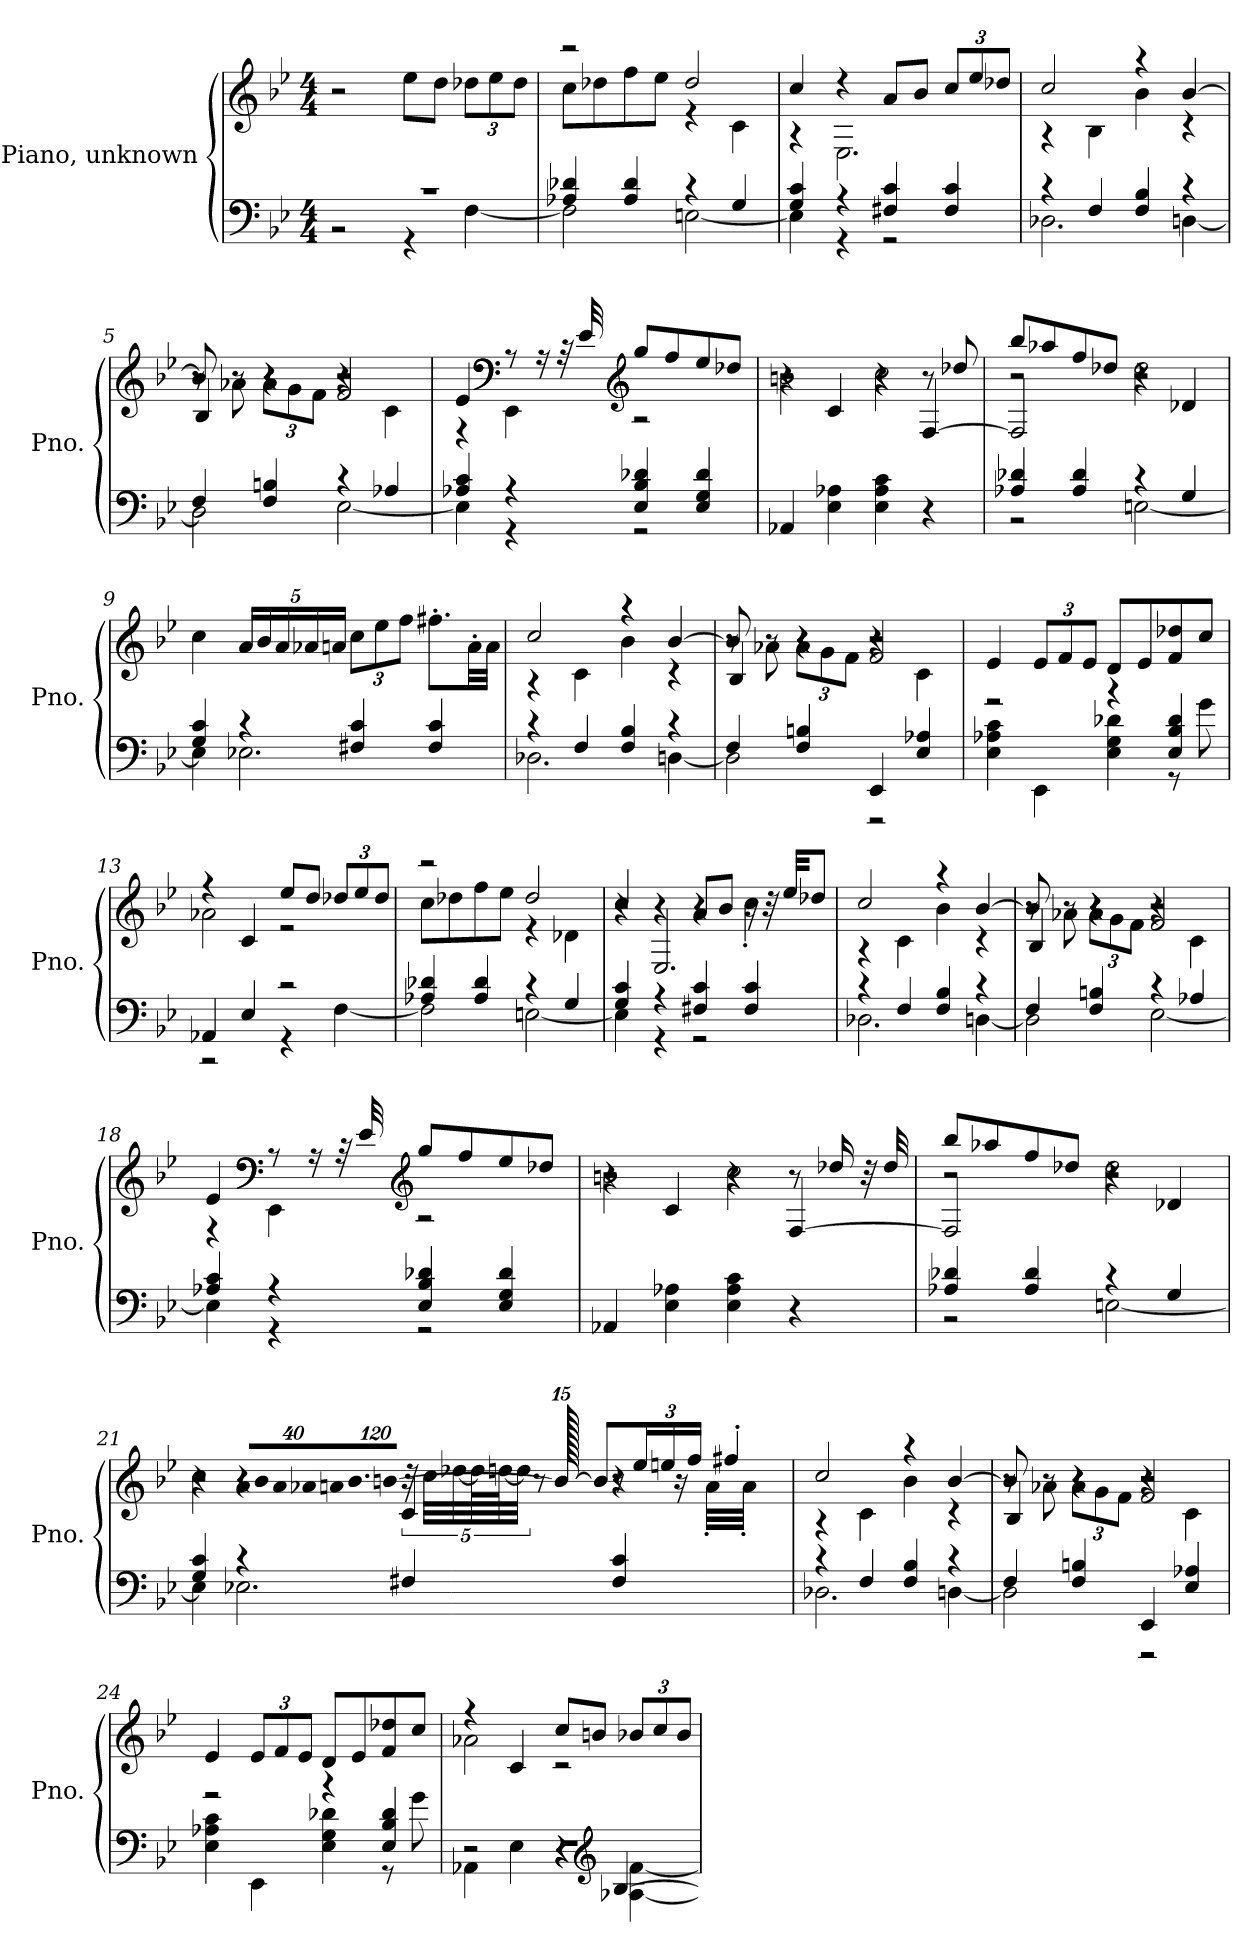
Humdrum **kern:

**kern	**kern
*part1	*part1
*staff2	*staff1
*I"Piano, unknown	*
*I'Pno.	*
*clefF4	*clefG2
*k[b-e-]	*k[b-e-]
*M4/4	*M4/4
*MM120	*MM120
=1	=1
*^	*
1r	2r	2r
.	4r	8ee-\L
.	.	8dd\J
*	*	*Xbrackettup
.	[4F\	12dd-X\L
.	.	12ee-\
.	.	12dd-\J
=2	=2	=2
*	*	*^
4A-X/ 4d-X/	2F\]	2r	8cc\L
.	.	.	8dd-X\
4A-/ 4d-/	.	.	8ff\
.	.	.	8ee-\J
4r	[2En\	2dd-/	4r
4G/	.	.	4c\
=3	=3	=3	=3
4G/ 4c/	4E\]	4cc/	4r
4r	4r	4r	2.E-\
4F#X/ 4c/	2r	8a/L	.
.	.	8b-/J	.
4F#/ 4c/	.	12cc/L	.
.	.	12ee-/	.
.	.	12dd-X/J	.
=4	=4	=4	=4
4r	2.D-X\	2cc/	4r
4F/	.	.	4B-\
4F/ 4B-/	.	4r	4b-\
4r	[4Dn\	[4b-/	4r
=5	=5	=5	=5
*	*	*	*^
4F/	2D\]	8b-/]	8r	4B-/
.	.	8r	8a-X\	.
4F/ 4Bn/	.	4r	12a-\L	4r
.	.	.	12g\	.
.	.	.	12f\J	.
4r	[2E-\	2f/	4r	2r
4A-X/	.	.	4c\	.
*	*	*	*v	*v
!!LO:LB:g=z
=6	=6	=6	=6
4A-X/ 4c/	4E-\]	4e-/	4r
*	*	*clefF4	*
4r	4r	8r	4EE-\
.	.	16r	.
.	.	32r	.
.	.	32e-/	.
*	*	*clefG2	*
4E-/ 4B-/ 4d-X/	2r	8gg/L	2r
.	.	8ff/	.
4E-/ 4G/ 4d-/	.	8ee-/	.
.	.	8dd-X/J	.
*v	*v	*	*
=7	=7	=7
*	*	*^
4AA-X/	4r	2bn\	2r
4E-\ 4A-X\	4c/	.	.
4E-\ 4A-\ 4c\	4r	2cc\	4r
4r	8r	.	[4F/
.	8dd-X/	.	.
=8	=8	=8	=8
*^	*	*	*
4A-X/ 4d-X/	2r	8bb-/L	2r	2F/]
.	.	8aa-X/	.	.
4A-/ 4d-/	.	8ff/	.	.
.	.	8dd-X/J	.	.
4r	[2En\	4r	2dd-\	2r
4G/	.	4d-X/	.	.
*	*	*v	*v	*v
!!LO:LB:g=z
=9	=9	=9
4G/ 4c/	4E\]	4cc\
4r	2.E-X\	20a/LL
.	.	20b-/
.	.	20a/
.	.	20a-X/
.	.	20an/JJ
4F#X/ 4c/	.	12cc\L
.	.	12ee-\
.	.	12ff\J
4F#/ 4c/	.	8.ff#X'\L
.	.	32a'\LL
.	.	32a\JJJ
=10	=10	=10
*	*	*^
4r	2.D-X\	2cc/	4r
4F/	.	.	4c\
4F/ 4B-/	.	4r	4b-\
4r	[4Dn\	[4b-/	4r
=11	=11	=11	=11
*	*	*	*^
4F/	2D\]	8b-/]	8r	4B-/
.	.	8r	8a-X\	.
4F/ 4Bn/	.	4r	12a-\L	4r
.	.	.	12g\	.
.	.	.	12f\J	.
4EE-/	2r	2f/	4r	2r
4E-/ 4A-X/	.	.	4c\	.
*	*	*v	*v	*v
=12	=12	=12
2r	4E-\ 4A-X\ 4c\	4e-/
.	4EE-\	12e-/L
.	.	12f/
.	.	12e-/J
4r	4E-\ 4G\ 4d-X\	8d/L
.	.	8e-/
4E-/ 4B-/ 4d-/	8r	8f/ 8dd-X/
.	8g\	8cc/J
!!LO:LB:g=z
=13	=13	=13
*	*	*^
4AA-X/	2r	4r	2a-X\
4E-/	.	4c/	.
2r	4r	8ee-/L	2r
.	.	8dd/J	.
.	[4F\	12dd-X/L	.
.	.	12ee-/	.
.	.	12dd-/J	.
=14	=14	=14	=14
4A-X/ 4d-X/	2F\]	2r	8cc\L
.	.	.	8dd-X\
4A-/ 4d-/	.	.	8ff\
.	.	.	8ee-\J
4r	[2En\	2dd-/	4r
4G/	.	.	4d-X\
=15	=15	=15	=15
*	*	*	*^
4G/ 4c/	4E\]	4cc/	2r	4r
4r	4r	4r	.	2.E-/
4F#X/ 4c/	2r	8a/L	4r	.
.	.	8b-/J	.	.
4F#/ 4c/	.	16r	4cc'\	.
.	.	32r	.	.
.	.	32ee-/KKL	.	.
.	.	8dd-X/J	.	.
*	*	*	*v	*v
=16	=16	=16	=16
4r	2.D-X\	2cc/	4r
4F/	.	.	4c\
4F/ 4B-/	.	4r	4b-\
4r	[4Dn\	[4b-/	4r
=17	=17	=17	=17
*	*	*	*^
4F/	2D\]	8b-/]	8r	4B-/
.	.	8r	8a-X\	.
4F/ 4Bn/	.	4r	12a-\L	4r
.	.	.	12g\	.
.	.	.	12f\J	.
4r	[2E-\	2f/	4r	2r
4A-X/	.	.	4c\	.
*	*	*	*v	*v
!!LO:LB:g=z
=18	=18	=18	=18
4A-X/ 4c/	4E-\]	4e-/	4r
*	*	*clefF4	*
4r	4r	8r	4EE-\
.	.	16r	.
.	.	32r	.
.	.	32e-/	.
*	*	*clefG2	*
4E-/ 4B-/ 4d-X/	2r	8gg/L	2r
.	.	8ff/	.
4E-/ 4G/ 4d-/	.	8ee-/	.
.	.	8dd-X/J	.
*v	*v	*	*
=19	=19	=19
*	*	*^
4AA-X/	4r	2bn\	2r
4E-\ 4A-X\	4c/	.	.
4E-\ 4A-\ 4c\	4r	2cc\	4r
4r	8r	.	[4F/
.	16dd-X/	.	.
.	32r	.	.
.	32dd-/	.	.
=20	=20	=20	=20
*^	*	*	*
4A-X/ 4d-X/	2r	8bb-/L	2r	2F/]
.	.	8aa-X/	.	.
4A-/ 4d-/	.	8ff/	.	.
.	.	8dd-X/J	.	.
4r	[2En\	4r	2dd-\	2r
4G/	.	4d-X/	.	.
!!LO:LB:g=z	!!	!!
=21	=21	=21	=21	=21
4G/ 4c/	4E\]	4r	4cc\	2r
!	!	!LO:N:vis=32	!	!
4r	2.E-X\	640%23a/LLL	4r	.
!	!	!LO:N:vis=32	!	!
.	.	640%23b-/	.	.
!	!	!LO:N:vis=32	!	!
.	.	640%23a/	.	.
!	!	!LO:N:vis=32	!	!
.	.	640%23a-X/	.	.
!	!	!LO:N:vis=32	!	!
.	.	640%23an/	.	.
!	!	!LO:N:vis=32.	!	!
.	.	1920%103b-/	.	.
.	.	[60bn/JJJ	.	.
*	*	*	*brackettup	*
4F#X/	.	960b/_	40r	4c/
.	.	8b/L]	.	.
.	.	.	40cc\LLL	.
.	.	.	[40dd-X\	.
.	.	.	80dd-\L]	.
.	.	.	[80ddn\J	.
.	.	.	40dd\JJJ]	.
.	.	.	8r	.
*	*	*Xbrackettup	*	*
.	.	24ee-/L	.	.
.	.	24een/	.	.
.	.	24ff/JJ	.	.
4F#/ 4c/	.	.	8r	4r
.	.	4ff#X'/	.	.
.	.	.	16r	.
.	.	.	32a'\LLL	.
.	.	.	32a'\JJJ	.
960ryy	960ryy	.	960ryy	960ryy
*	*	*	*v	*v
=22	=22	=22	=22
4r	2.D-X\	2cc/	4r
4F/	.	.	4c\
4F/ 4B-/	.	4r	4b-\
4r	[4Dn\	[4b-/	4r
=23	=23	=23	=23
*	*	*	*^
4F/	2D\]	8b-/]	8r	4B-/
.	.	8r	8a-X\	.
4F/ 4Bn/	.	4r	12a-\L	4r
.	.	.	12g\	.
.	.	.	12f\J	.
4EE-/	2r	2f/	4r	2r
4E-/ 4A-X/	.	.	4c\	.
*	*	*v	*v	*v
!!LO:PB:g=z
=24	=24	=24
2r	4E-\ 4A-X\ 4c\	4e-/
.	4EE-\	12e-/L
.	.	12f/
.	.	12e-/J
4r	4E-\ 4G\ 4d-X\	8d/L
.	.	8e-/
4E-/ 4B-/ 4d-/	8r	8f/ 8dd-X/
.	8g\	8cc/J
=25	=25	=25
*	*^	*^
1r	4AA-X\	2r	4r	2a-X\
.	4E-\	.	4c/	.
.	4r	4r	8cc/L	2r
.	.	.	8bn/J	.
*clefG2	*	*	*	*
.	[4A-X\ [4f\	[4B-/	12b-X/L	.
.	.	.	12cc/	.
.	.	.	12b-/J	.
*v	*v	*v	*	*
*	*v	*v
=	=
*-	*-
